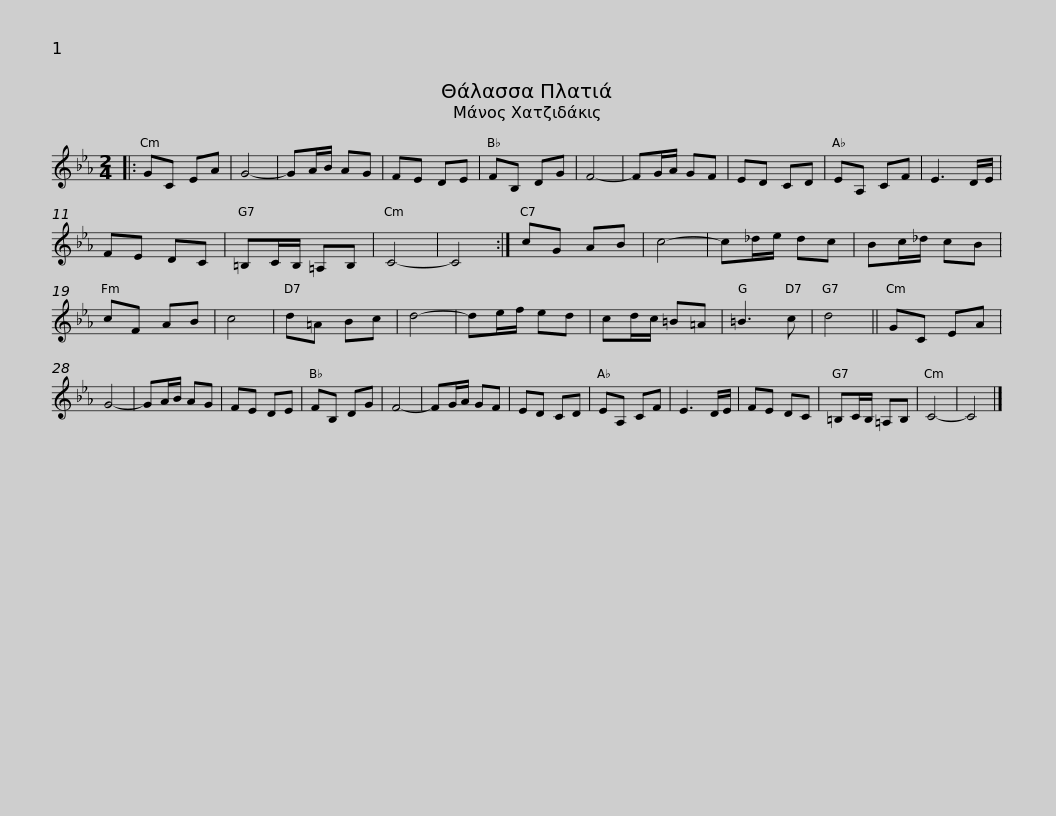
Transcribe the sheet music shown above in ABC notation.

X:1
L:1/8
M:2/4
I:linebreak $
K:Eb
V:1 treble
V:1
|: GC EA | G4- | GA/B/ AG | FE DE | FB, DG | %5
 F4- | FG/A/ GF | ED CD | EA, CF |$ E3 D/E/ | %10
 FE DC | =B,C/B,/ =A,B, | C4- | C4 :| cG AB | %15
 c4- | c_d/e/ dc | Bc/_d/ cB |$ cF AB | c4 | %20
 d=A Bc | d4- | de/f/ ed | cd/c/ =B=A | =B3 c | %25
 d4 || GC EA | G4- |$ GA/B/ AG | FE DE | %30
 FB, DG | F4- | FG/A/ GF | ED CD | EA, CF | %35
 E3 D/E/ |$ FE DC | =B,C/B,/ =A,B, | C4- | C4 |] %40
